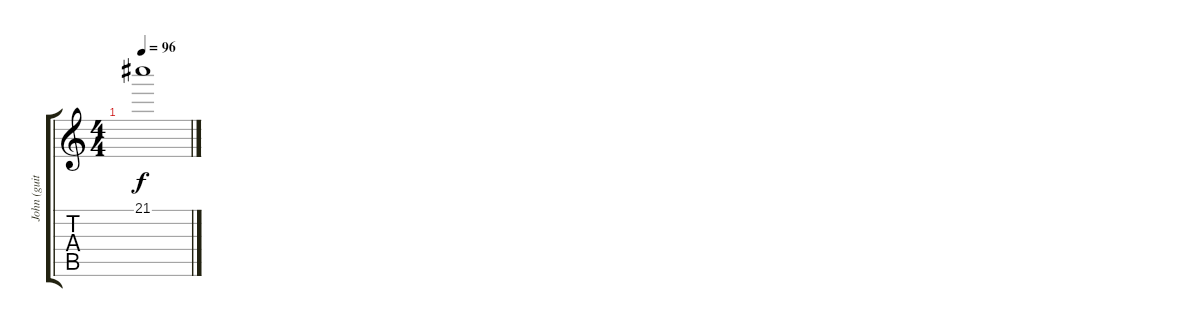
\track ("John (guitar)" "John (guit") {instrument electricguitarclean}
\staff {score tabs}
\tuning (E4 B3 G3 D3 A2 E2) {hide}
\ts (4 4)
\tempo 96
\clef g2
\ks c
21.1{t}.1{dy f}
